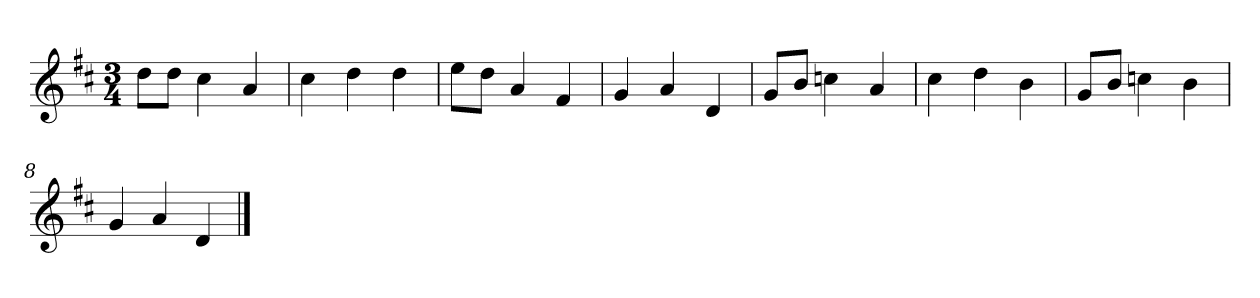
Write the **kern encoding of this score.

**kern
*part1
*staff1
*clefG2
*k[f#c#]
*M3/4
=
8dd\L
8dd\J
4cc#
4a
=2
4cc#
4dd
4dd
=3
8ee\L
8dd\J
4a
4f#
=4
4g
4a
4d
=5y
8g/L
8b/J
4ccn
4a
=6
4cc#
4dd
4b
=7
8g/L
8b/J
4ccn
4b
=8
4g
4a
4d
==
*-
